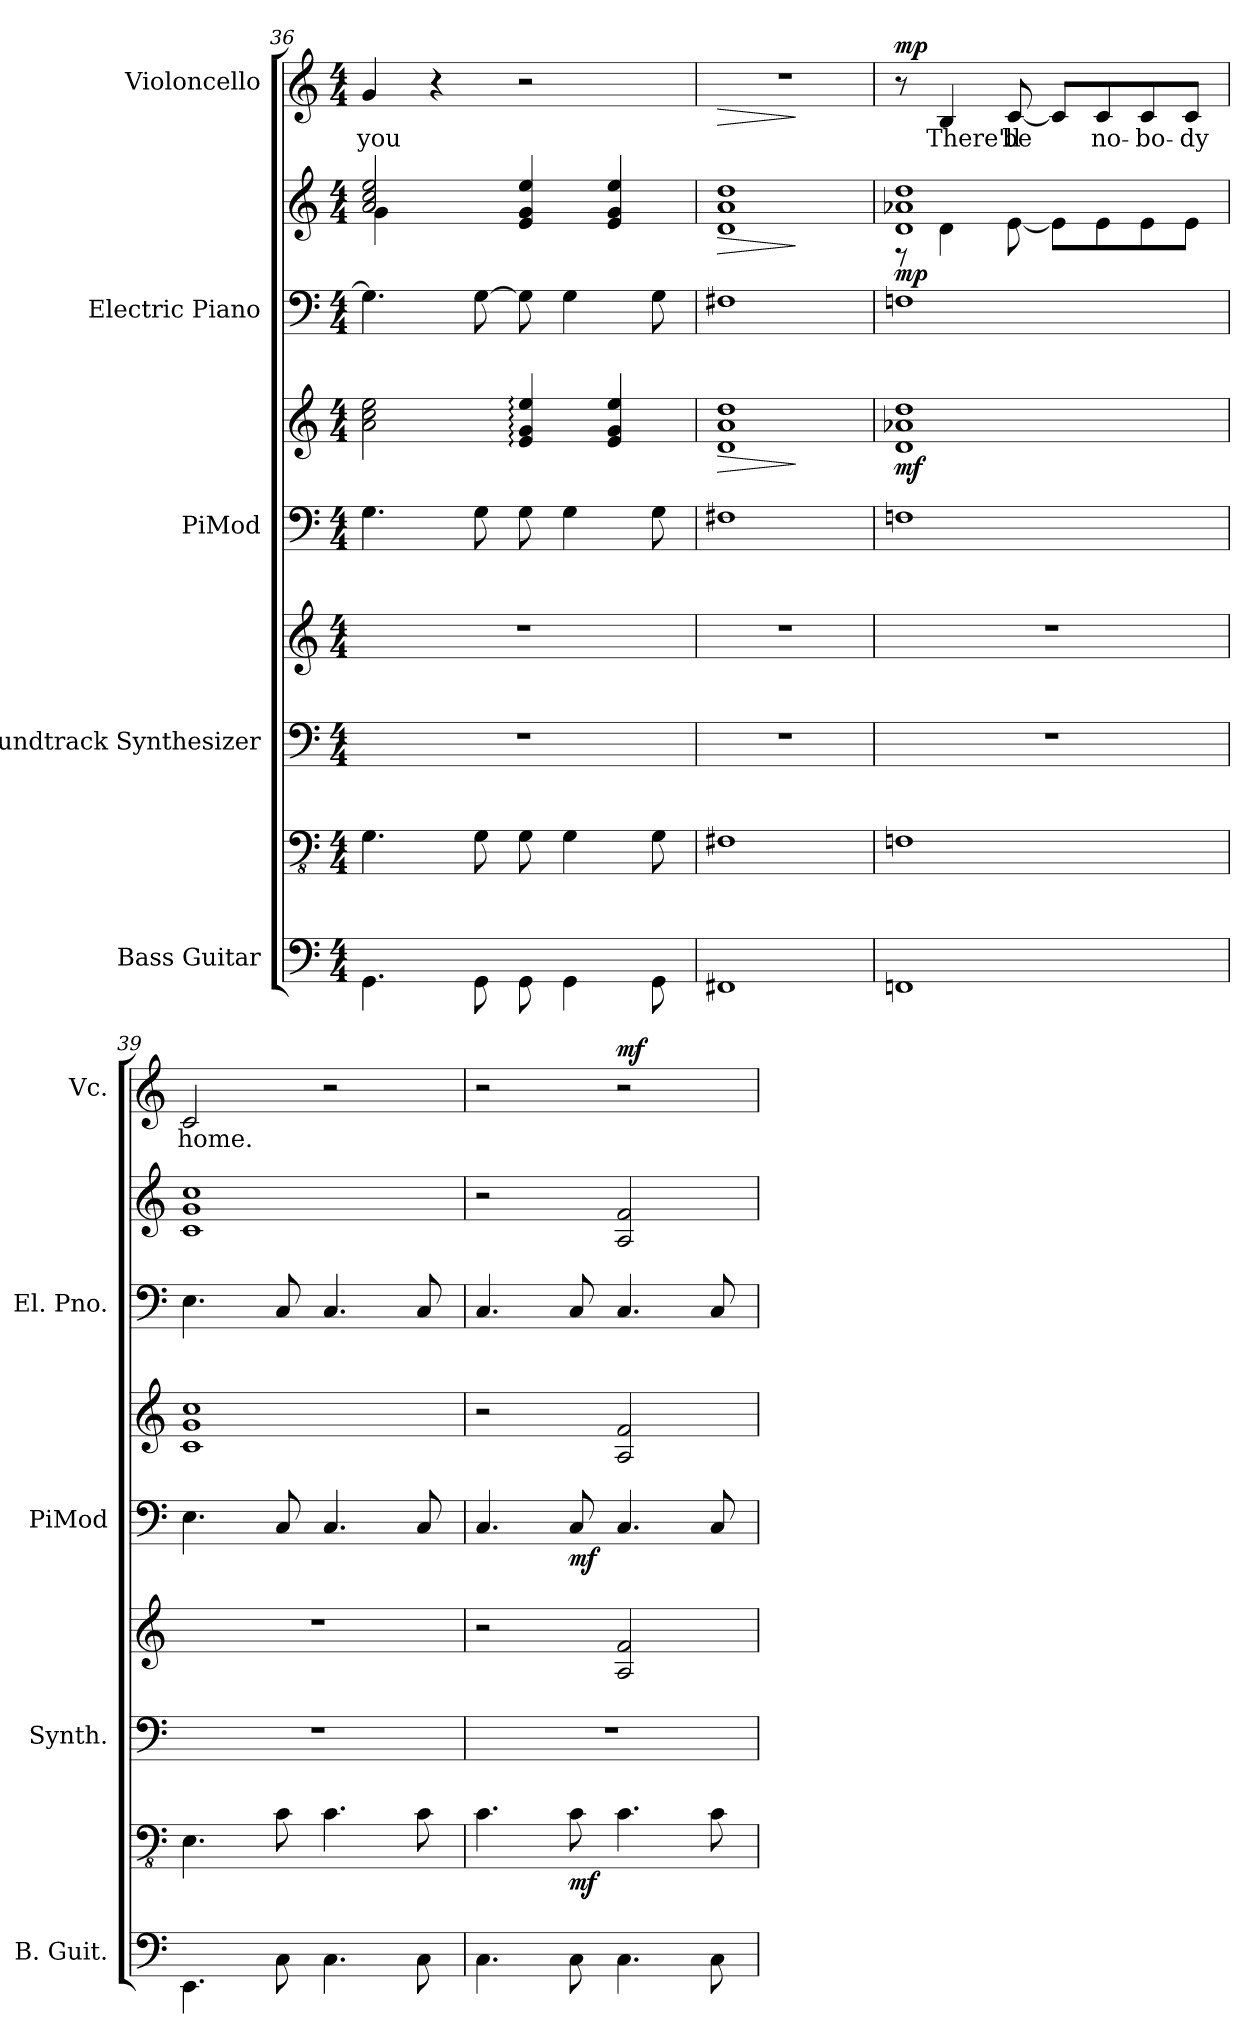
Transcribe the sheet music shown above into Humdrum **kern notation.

**kern	**kern	**dynam	**kern	**kern	**kern	**kern	**dynam	**kern	**kern	**dynam	**kern	**text	**dynam
*part5	*part5	*part5	*part4	*part4	*part3	*part3	*part3	*part2	*part2	*part2	*part1	*part1	*part1
*staff9	*staff8	*staff8/9	*staff7	*staff6	*staff5	*staff4	*staff4/5	*staff3	*staff2	*staff2/3	*staff1	*staff1	*staff1
*I"Bass Guitar	*	*	*I"Soundtrack Synthesizer	*	*I"PiMod	*	*	*I"Electric Piano	*	*	*I"Violoncello	*	*
*I'B. Guit.	*	*	*I'Synth.	*	*I'PiMod	*	*	*I'El. Pno.	*	*	*I'Vc.	*	*
*	*clefFv4	*	*clefF4	*clefG2	*clefF4	*clefG2	*	*clefF4	*clefG2	*	*clefG2	*	*
*k[]	*k[]	*	*k[]	*k[]	*k[]	*k[]	*	*k[]	*k[]	*	*k[]	*	*
*M4/4	*M4/4	*	*M4/4	*M4/4	*M4/4	*M4/4	*	*M4/4	*M4/4	*	*M4/4	*	*
=36	=36	=36	=36	=36	=36	=36	=36	=36	=36	=36	=36	=36	=36
*	*	*	*	*	*	*	*	*	*^	*	*	*	*
4.GG\	4.GG\	.	1r	1r	4.G\	2a\ 2cc\ 2ee\	.	4.G\]	2a/ 2cc/ 2ee/	4g\	.	4g/	you	.
.	.	.	.	.	.	.	.	.	.	2.ryy	.	4r	.	.
8GG\	8GG\	.	.	.	8G\	.	.	[8G\	.	.	.	.	.	.
8GG\	8GG\	.	.	.	8G\	4e/: 4g/: 4ee/:	.	8G\]	4e/ 4g/ 4ee/	.	.	2r	.	.
4GG\	4GG\	.	.	.	4G\	.	.	4G\	.	.	.	.	.	.
.	.	.	.	.	.	4e/ 4g/ 4ee/	.	.	4e/ 4g/ 4ee/	.	.	.	.	.
8GG\	8GG\	.	.	.	8G\	.	.	8G\	.	.	.	.	.	.
*	*	*	*	*	*	*	*	*	*v	*v	*	*	*	*
=37	=37	=37	=37	=37	=37	=37	=37	=37	=37	=37	=37	=37	=37
!	!	!	!	!	!	!	!LO:HP:b	!	!	!LO:HP:b	!	!	!LO:HP:b
1FF#X	1FF#X	.	1r	1r	1F#X	1d 1a 1dd	>	1F#X	1d 1a 1dd	>	1r	.	>
.	.	.	.	.	.	.	]	.	.	]	.	.	]
!!LO:LB:g=z
=38	=38	=38	=38	=38	=38	=38	=38	=38	=38	=38	=38	=38	=38
*	*	*	*	*	*	*	*	*	*^	*	*	*	*
!	!	!	!	!	!	!	!LO:DY:b	!	!	!	!LO:DY:b	!	!	!LO:DY:b
1FFn	1FFn	.	1r	1r	1Fn	1d 1a-X 1dd	mf	1Fn	1d 1a-X 1dd	8r	mp	8r	.	mp
.	.	.	.	.	.	.	.	.	.	4d\	.	4B/	There'll	.
.	.	.	.	.	.	.	.	.	.	[8e\	.	[8c/	be	.
.	.	.	.	.	.	.	.	.	.	8e\L]	.	8c/L]	.	.
.	.	.	.	.	.	.	.	.	.	8e\	.	8c/	no-	.
.	.	.	.	.	.	.	.	.	.	8e\	.	8c/	-bo-	.
.	.	.	.	.	.	.	.	.	.	8e\J	.	8c/J	-dy	.
*	*	*	*	*	*	*	*	*	*v	*v	*	*	*	*
=39	=39	=39	=39	=39	=39	=39	=39	=39	=39	=39	=39	=39	=39
4.EE\	4.EE\	.	1r	1r	4.E\	1c 1g 1cc	.	4.E\	1c 1g 1cc	.	2c/	home.	.
8C\	8C\	.	.	.	8C/	.	.	8C/	.	.	.	.	.
4.C\	4.C\	.	.	.	4.C/	.	.	4.C/	.	.	2r	.	.
8C\	8C\	.	.	.	8C/	.	.	8C/	.	.	.	.	.
=40	=40	=40	=40	=40	=40	=40	=40	=40	=40	=40	=40	=40	=40
4.C\	4.C\	.	1r	2r	4.C/	2r	.	4.C/	2r	.	2r	.	.
!	!	!LO:DY:b	!	!	!	!	!LO:DY:b=2	!	!	!	!	!	!
8C\	8C\	mf	.	.	8C/	.	mf	8C/	.	.	.	.	.
!	!	!	!	!	!	!	!	!	!	!	!	!	!LO:DY:b
4.C\	4.C\	.	.	2A/ 2f/	4.C/	2A/ 2f/	.	4.C/	2A/ 2f/	.	2r	.	mf
8C\	8C\	.	.	.	8C/	.	.	8C/	.	.	.	.	.
=	=	=	=	=	=	=	=	=	=	=	=	=	=
*-	*-	*-	*-	*-	*-	*-	*-	*-	*-	*-	*-	*-	*-
